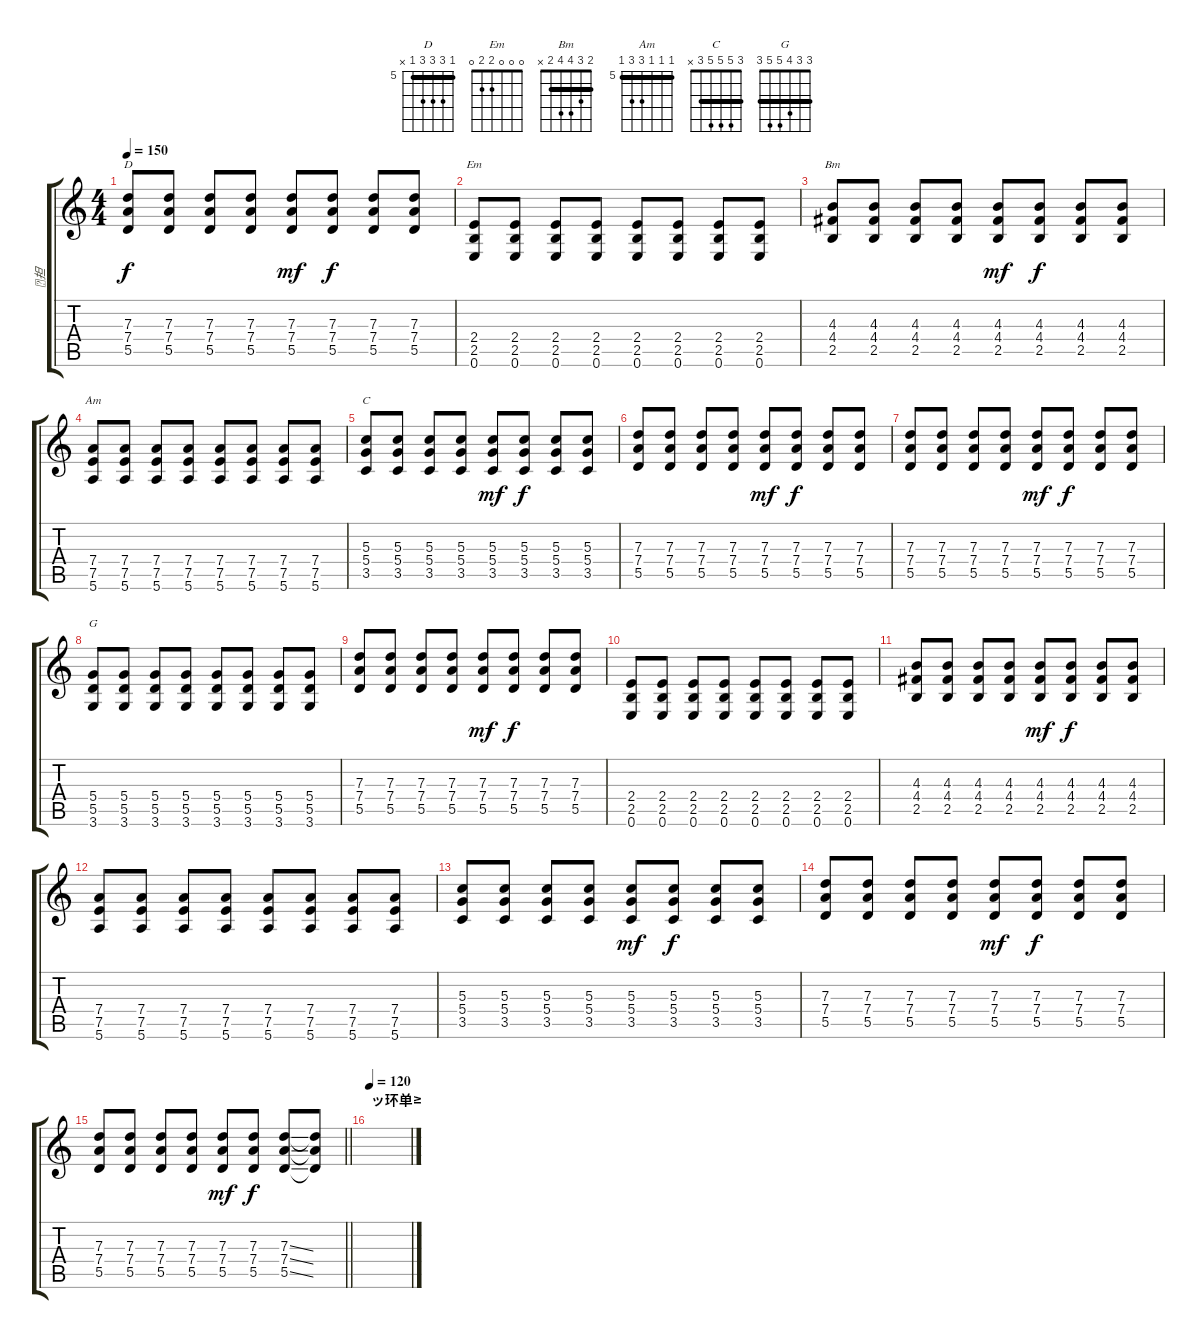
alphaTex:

\track ("担" "担") {instrument distortionguitar}
\staff {score tabs}
\tuning (E4 B3 G3 D3 A2 E2) {hide}
\chord ("D" 5 7 7 7 5 x) {firstfret 5 barre 5}
\chord ("Em" 0 0 0 2 2 0)
\chord ("Bm" 2 3 4 4 2 x) {barre 2}
\chord ("Am" 5 5 5 7 7 5) {firstfret 5 barre 5}
\chord ("C" 3 5 5 5 3 x) {barre 3}
\chord ("G" 3 3 4 5 5 3) {barre 3}
\ts (4 4)
\tempo 150
\clef g2
\ks c
(7.3 7.4 5.5).8{ch "D" dy f} (7.3 7.4 5.5).8 (7.3 7.4 5.5).8 (7.3 7.4 5.5).8 (7.3 7.4 5.5).8{dy mf} (7.3 7.4 5.5).8{dy f} (7.3 7.4 5.5).8 (7.3 7.4 5.5).8 |
(2.4 2.5 0.6).8{ch "Em"} (2.4 2.5 0.6).8 (2.4 2.5 0.6).8 (2.4 2.5 0.6).8 (2.4 2.5 0.6).8 (2.4 2.5 0.6).8 (2.4 2.5 0.6).8 (2.4 2.5 0.6).8 |
(4.3 4.4 2.5).8{ch "Bm"} (4.3 4.4 2.5).8 (4.3 4.4 2.5).8 (4.3 4.4 2.5).8 (4.3 4.4 2.5).8{dy mf} (4.3 4.4 2.5).8{dy f} (4.3 4.4 2.5).8 (4.3 4.4 2.5).8 |
(7.4 7.5 5.6).8{ch "Am"} (7.4 7.5 5.6).8 (7.4 7.5 5.6).8 (7.4 7.5 5.6).8 (7.4 7.5 5.6).8 (7.4 7.5 5.6).8 (7.4 7.5 5.6).8 (7.4 7.5 5.6).8 |
(5.3 5.4 3.5).8{ch "C"} (5.3 5.4 3.5).8 (5.3 5.4 3.5).8 (5.3 5.4 3.5).8 (5.3 5.4 3.5).8{dy mf} (5.3 5.4 3.5).8{dy f} (5.3 5.4 3.5).8 (5.3 5.4 3.5).8 |
(7.3 7.4 5.5).8 (7.3 7.4 5.5).8 (7.3 7.4 5.5).8 (7.3 7.4 5.5).8 (7.3 7.4 5.5).8{dy mf} (7.3 7.4 5.5).8{dy f} (7.3 7.4 5.5).8 (7.3 7.4 5.5).8 |
(7.3 7.4 5.5).8 (7.3 7.4 5.5).8 (7.3 7.4 5.5).8 (7.3 7.4 5.5).8 (7.3 7.4 5.5).8{dy mf} (7.3 7.4 5.5).8{dy f} (7.3 7.4 5.5).8 (7.3 7.4 5.5).8 |
(5.4 5.5 3.6).8{ch "G"} (5.4 5.5 3.6).8 (5.4 5.5 3.6).8 (5.4 5.5 3.6).8 (5.4 5.5 3.6).8 (5.4 5.5 3.6).8 (5.4 5.5 3.6).8 (5.4 5.5 3.6).8 |
(7.3 7.4 5.5).8 (7.3 7.4 5.5).8 (7.3 7.4 5.5).8 (7.3 7.4 5.5).8 (7.3 7.4 5.5).8{dy mf} (7.3 7.4 5.5).8{dy f} (7.3 7.4 5.5).8 (7.3 7.4 5.5).8 |
(2.4 2.5 0.6).8 (2.4 2.5 0.6).8 (2.4 2.5 0.6).8 (2.4 2.5 0.6).8 (2.4 2.5 0.6).8 (2.4 2.5 0.6).8 (2.4 2.5 0.6).8 (2.4 2.5 0.6).8 |
(4.3 4.4 2.5).8 (4.3 4.4 2.5).8 (4.3 4.4 2.5).8 (4.3 4.4 2.5).8 (4.3 4.4 2.5).8{dy mf} (4.3 4.4 2.5).8{dy f} (4.3 4.4 2.5).8 (4.3 4.4 2.5).8 |
(7.4 7.5 5.6).8 (7.4 7.5 5.6).8 (7.4 7.5 5.6).8 (7.4 7.5 5.6).8 (7.4 7.5 5.6).8 (7.4 7.5 5.6).8 (7.4 7.5 5.6).8 (7.4 7.5 5.6).8 |
(5.3 5.4 3.5).8 (5.3 5.4 3.5).8 (5.3 5.4 3.5).8 (5.3 5.4 3.5).8 (5.3 5.4 3.5).8{dy mf} (5.3 5.4 3.5).8{dy f} (5.3 5.4 3.5).8 (5.3 5.4 3.5).8 |
(7.3 7.4 5.5).8 (7.3 7.4 5.5).8 (7.3 7.4 5.5).8 (7.3 7.4 5.5).8 (7.3 7.4 5.5).8{dy mf} (7.3 7.4 5.5).8{dy f} (7.3 7.4 5.5).8 (7.3 7.4 5.5).8 |
\barLineRight lightlight
(7.3 7.4 5.5).8 (7.3 7.4 5.5).8 (7.3 7.4 5.5).8 (7.3 7.4 5.5).8 (7.3 7.4 5.5).8{dy mf} (7.3 7.4 5.5).8{dy f} (7.3{ss} 7.4{ss} 5.5{ss}).8 (7.3{t} 7.4{t} 5.5{t}).8 |
\section ("" "ッ环单")
\tempo 120
